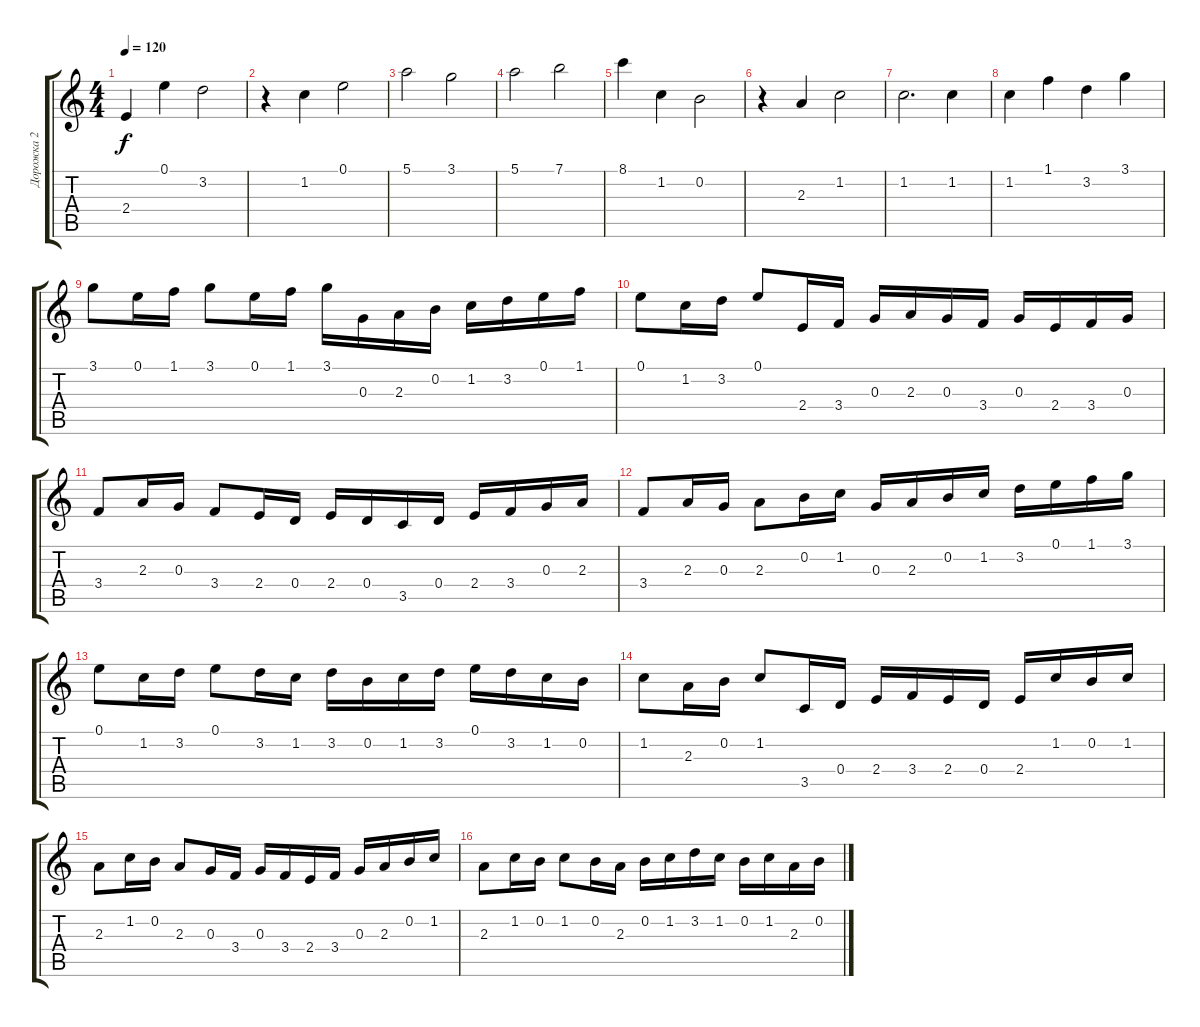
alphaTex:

\track ("Дорожка 2" "Дорожка 2") {instrument acousticguitarsteel}
\staff {score tabs}
\tuning (E4 B3 G3 D3 A2 E2) {hide}
\ts (4 4)
\tempo 120
\clef g2
\ks c
2.4.4{dy f} 0.1.4 3.2.2 |
r.4 1.2.4 0.1.2 |
5.1.2 3.1.2 |
5.1.2 7.1.2 |
8.1.4 1.2.4 0.2.2 |
r.4 2.3.4 1.2.2 |
1.2.2{d} 1.2.4 |
1.2.4 1.1.4 3.2.4 3.1.4 |
3.1.8 0.1.16 1.1.16 3.1.8 0.1.16 1.1.16 3.1.16 0.3.16 2.3.16 0.2.16 1.2.16 3.2.16 0.1.16 1.1.16 |
0.1.8 1.2.16 3.2.16 0.1.8 2.4.16 3.4.16 0.3.16 2.3.16 0.3.16 3.4.16 0.3.16 2.4.16 3.4.16 0.3.16 |
3.4.8 2.3.16 0.3.16 3.4.8 2.4.16 0.4.16 2.4.16 0.4.16 3.5.16 0.4.16 2.4.16 3.4.16 0.3.16 2.3.16 |
3.4.8 2.3.16 0.3.16 2.3.8 0.2.16 1.2.16 0.3.16 2.3.16 0.2.16 1.2.16 3.2.16 0.1.16 1.1.16 3.1.16 |
0.1.8 1.2.16 3.2.16 0.1.8 3.2.16 1.2.16 3.2.16 0.2.16 1.2.16 3.2.16 0.1.16 3.2.16 1.2.16 0.2.16 |
1.2.8 2.3.16 0.2.16 1.2.8 3.5.16 0.4.16 2.4.16 3.4.16 2.4.16 0.4.16 2.4.16 1.2.16 0.2.16 1.2.16 |
2.3.8 1.2.16 0.2.16 2.3.8 0.3.16 3.4.16 0.3.16 3.4.16 2.4.16 3.4.16 0.3.16 2.3.16 0.2.16 1.2.16 |
2.3.8 1.2.16 0.2.16 1.2.8 0.2.16 2.3.16 0.2.16 1.2.16 3.2.16 1.2.16 0.2.16 1.2.16 2.3.16 0.2.16
